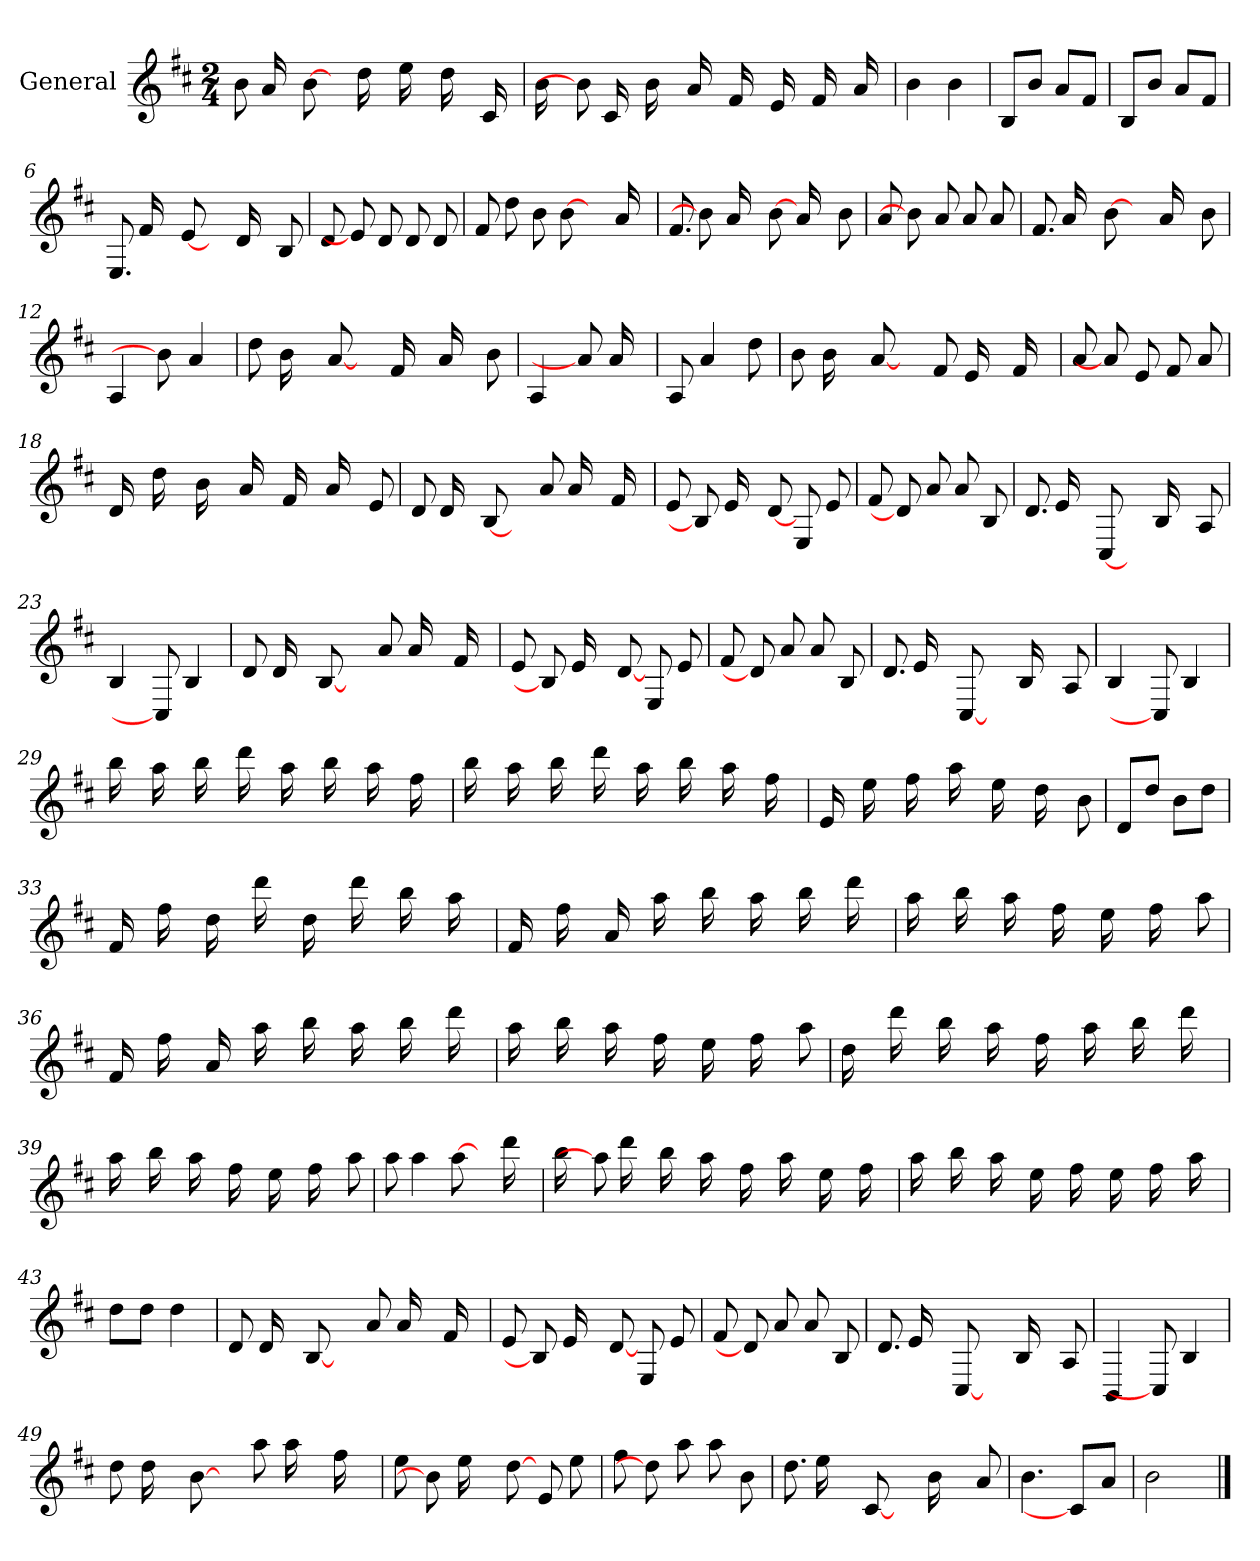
**kern
*part1
*staff1
*I"General
*clefG2
*k[f#c#]
*M2/4
*MM72
=1
8b
!LO:N:vis=16
4a
[8b
8ryy
!LO:N:vis=16
4dd
!LO:N:vis=16
4ee
!LO:N:vis=16
4dd
!LO:N:vis=16
4c#
=2
!LO:N:vis=16
4b
8b]
!LO:N:vis=16
4c#
!LO:N:vis=16
4b
!LO:N:vis=16
4a
!LO:N:vis=16
4f#
!LO:N:vis=16
4e
!LO:N:vis=16
4f#
!LO:N:vis=16
4a
=3
4b
4b
=4
8B/L
8b/J
8a/L
8f#/J
=5
8B/L
8b/J
8a/L
8f#/J
=6
!LO:N:vis=8.
8E
!LO:N:vis=16
4f#
[8e
8ryy
!LO:N:vis=16
4d
8B
=7
8d
8e]
8d
8d
8d
=8
8f#
8dd
8b
[8b
8ryy
!LO:N:vis=16
4a
=9
!LO:N:vis=8.
8f#
8b]
!LO:N:vis=16
4a
[8b
!LO:N:vis=16
4a
8b
=10
8a
8b]
8a
8a
8a
=11
!LO:N:vis=8.
8f#
!LO:N:vis=16
4a
[8b
8ryy
!LO:N:vis=16
4a
8b
=12
4A
8b]
4a
=13
8dd
!LO:N:vis=16
4b
[8a
8ryy
!LO:N:vis=16
4f#
!LO:N:vis=16
4a
8b
=14
4A
8a]
!LO:N:vis=16
4a
=15
8A
4a
8dd
=16
8b
!LO:N:vis=16
4b
[8a
8ryy
8f#
!LO:N:vis=16
4e
!LO:N:vis=16
4f#
=17
8a
8a]
8e
8f#
8a
=18
!LO:N:vis=16
4d
!LO:N:vis=16
4dd
!LO:N:vis=16
4b
!LO:N:vis=16
4a
!LO:N:vis=16
4f#
!LO:N:vis=16
4a
8e
=19
8d
!LO:N:vis=16
4d
[8B
8ryy
8a
!LO:N:vis=16
4a
!LO:N:vis=16
4f#
=20
8e
8B]
!LO:N:vis=16
4e
[8d
8E
8e
=21
8f#
8d]
8a
8a
8B
=22
!LO:N:vis=8.
8d
!LO:N:vis=16
4e
[8C#
8ryy
!LO:N:vis=16
4B
8A
=23
4B
8C#]
4B
=24
8d
!LO:N:vis=16
4d
[8B
8ryy
8a
!LO:N:vis=16
4a
!LO:N:vis=16
4f#
=25
8e
8B]
!LO:N:vis=16
4e
[8d
8E
8e
=26
8f#
8d]
8a
8a
8B
=27
!LO:N:vis=8.
8d
!LO:N:vis=16
4e
[8C#
8ryy
!LO:N:vis=16
4B
8A
=28
4B
8C#]
4B
=29
!LO:N:vis=16
4bb
!LO:N:vis=16
4aa
!LO:N:vis=16
4bb
!LO:N:vis=16
4ddd
!LO:N:vis=16
4aa
!LO:N:vis=16
4bb
!LO:N:vis=16
4aa
!LO:N:vis=16
4ff#
=30
!LO:N:vis=16
4bb
!LO:N:vis=16
4aa
!LO:N:vis=16
4bb
!LO:N:vis=16
4ddd
!LO:N:vis=16
4aa
!LO:N:vis=16
4bb
!LO:N:vis=16
4aa
!LO:N:vis=16
4ff#
=31
!LO:N:vis=16
4e
!LO:N:vis=16
4ee
!LO:N:vis=16
4ff#
!LO:N:vis=16
4aa
!LO:N:vis=16
4ee
!LO:N:vis=16
4dd
8b
=32
8d/L
8dd/J
8b\L
8dd\J
=33
!LO:N:vis=16
4f#
!LO:N:vis=16
4ff#
!LO:N:vis=16
4dd
!LO:N:vis=16
4ddd
!LO:N:vis=16
4dd
!LO:N:vis=16
4ddd
!LO:N:vis=16
4bb
!LO:N:vis=16
4aa
=34
!LO:N:vis=16
4f#
!LO:N:vis=16
4ff#
!LO:N:vis=16
4a
!LO:N:vis=16
4aa
!LO:N:vis=16
4bb
!LO:N:vis=16
4aa
!LO:N:vis=16
4bb
!LO:N:vis=16
4ddd
=35
!LO:N:vis=16
4aa
!LO:N:vis=16
4bb
!LO:N:vis=16
4aa
!LO:N:vis=16
4ff#
!LO:N:vis=16
4ee
!LO:N:vis=16
4ff#
8aa
=36
!LO:N:vis=16
4f#
!LO:N:vis=16
4ff#
!LO:N:vis=16
4a
!LO:N:vis=16
4aa
!LO:N:vis=16
4bb
!LO:N:vis=16
4aa
!LO:N:vis=16
4bb
!LO:N:vis=16
4ddd
=37
!LO:N:vis=16
4aa
!LO:N:vis=16
4bb
!LO:N:vis=16
4aa
!LO:N:vis=16
4ff#
!LO:N:vis=16
4ee
!LO:N:vis=16
4ff#
8aa
=38
!LO:N:vis=16
4dd
!LO:N:vis=16
4ddd
!LO:N:vis=16
4bb
!LO:N:vis=16
4aa
!LO:N:vis=16
4ff#
!LO:N:vis=16
4aa
!LO:N:vis=16
4bb
!LO:N:vis=16
4ddd
=39
!LO:N:vis=16
4aa
!LO:N:vis=16
4bb
!LO:N:vis=16
4aa
!LO:N:vis=16
4ff#
!LO:N:vis=16
4ee
!LO:N:vis=16
4ff#
8aa
=40
8aa
4aa
[8aa
8ryy
!LO:N:vis=16
4ddd
=41
!LO:N:vis=16
4bb
8aa]
!LO:N:vis=16
4ddd
!LO:N:vis=16
4bb
!LO:N:vis=16
4aa
!LO:N:vis=16
4ff#
!LO:N:vis=16
4aa
!LO:N:vis=16
4ee
!LO:N:vis=16
4ff#
=42
!LO:N:vis=16
4aa
!LO:N:vis=16
4bb
!LO:N:vis=16
4aa
!LO:N:vis=16
4ee
!LO:N:vis=16
4ff#
!LO:N:vis=16
4ee
!LO:N:vis=16
4ff#
!LO:N:vis=16
4aa
=43
8dd\L
8dd\J
4dd
=44
8d
!LO:N:vis=16
4d
[8B
8ryy
8a
!LO:N:vis=16
4a
!LO:N:vis=16
4f#
=45
8e
8B]
!LO:N:vis=16
4e
[8d
8E
8e
=46
8f#
8d]
8a
8a
8B
=47
!LO:N:vis=8.
8d
!LO:N:vis=16
4e
[8C#
8ryy
!LO:N:vis=16
4B
8A
=48
4BB
8C#]
4B
=49
8dd
!LO:N:vis=16
4dd
[8b
8ryy
8aa
!LO:N:vis=16
4aa
!LO:N:vis=16
4ff#
=50
8ee
8b]
!LO:N:vis=16
4ee
[8dd
8e
8ee
=51
8ff#
8dd]
8aa
8aa
8b
=52
!LO:N:vis=8.
8dd
!LO:N:vis=16
4ee
[8c#
8ryy
!LO:N:vis=16
4b
8a
=53
!LO:N:vis=4.
4b
8c#/L]
8a/J
=54
2b
==
*-
